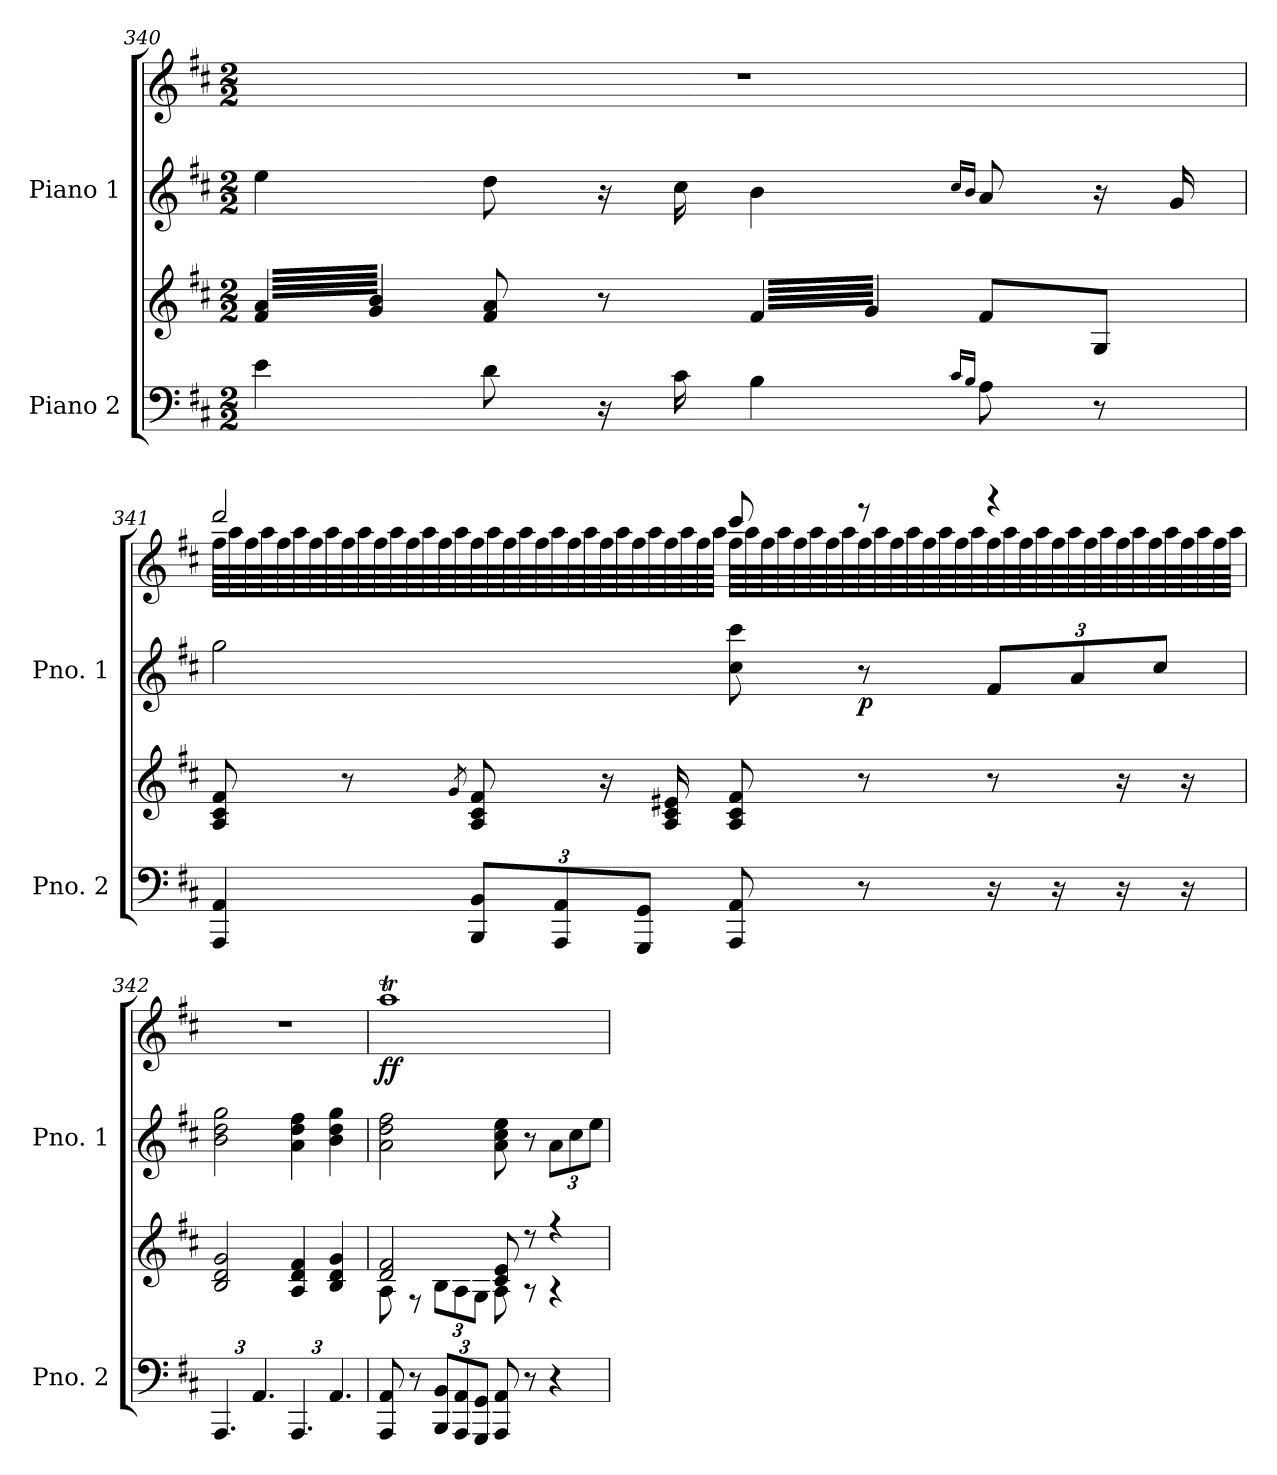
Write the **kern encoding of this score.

**kern	**kern	**kern	**kern	**dynam
*part2	*part2	*part1	*part1	*part1
*staff4	*staff3	*staff2	*staff1	*staff1/2
*I"Piano 2	*	*I"Piano 1	*	*
*I'Pno. 2	*	*I'Pno. 1	*	*
*clefF4	*clefG2	*clefG2	*clefG2	*
*k[f#c#]	*k[f#c#]	*k[f#c#]	*k[f#c#]	*
*M2/2	*M2/2	*M2/2	*M2/2	*
=340	=340	=340	=340	=340
*	*tremolo	*	*	*
4e\	64f#/ 64a/LLLL	4ee\	1r	.
.	64g/ 64b/	.	.	.
.	64f#/ 64a/	.	.	.
.	64g/ 64b/	.	.	.
.	64f#/ 64a/	.	.	.
.	64g/ 64b/	.	.	.
.	64f#/ 64a/	.	.	.
.	64g/ 64b/	.	.	.
.	64f#/ 64a/	.	.	.
.	64g/ 64b/	.	.	.
.	64f#/ 64a/	.	.	.
.	64g/ 64b/	.	.	.
.	64f#/ 64a/	.	.	.
.	64g/ 64b/	.	.	.
.	64f#/ 64a/	.	.	.
.	64g/ 64b/JJJJ	.	.	.
*	*Xtremolo	*	*	*
8d\	8f#/ 8a/	8dd\	.	.
.	.	.	.	.
.	.	.	.	.
.	.	.	.	.
.	.	.	.	.
.	.	.	.	.
.	.	.	.	.
.	.	.	.	.
16r	8r	16r	.	.
16c#\	.	16cc#\	.	.
*	*tremolo	*	*	*
4B\	64f#/LLLL	4b\	.	.
.	64g/	.	.	.
.	64f#/	.	.	.
.	64g/	.	.	.
.	64f#/	.	.	.
.	64g/	.	.	.
.	64f#/	.	.	.
.	64g/	.	.	.
.	64f#/	.	.	.
.	64g/	.	.	.
.	64f#/	.	.	.
.	64g/	.	.	.
.	64f#/	.	.	.
.	64g/	.	.	.
.	64f#/	.	.	.
.	64g/JJJJ	.	.	.
*	*Xtremolo	*	*	*
16qc#/LL	.	16qcc#/LL	.	.
16qB/JJ	.	16qb/JJ	.	.
8A\	8f#/L	8a/	.	.
.	.	.	.	.
.	.	.	.	.
.	.	.	.	.
.	.	.	.	.
.	.	.	.	.
.	.	.	.	.
.	.	.	.	.
8r	8G/J	16r	.	.
.	.	16g/	.	.
!!LO:PB:g=z
=341	=341	=341	=341	=341
*	*	*	*8va	*
*	*	*	*^	*
*	*	*	*tremolo	*	*
4AAA/ 4AA/	8A/ 8c#/ 8f#/	2gg\	2dddd/	64fff#\LLLL	.
.	.	.	.	64aaa\	.
.	.	.	.	64fff#\	.
.	.	.	.	64aaa\	.
.	.	.	.	64fff#\	.
.	.	.	.	64aaa\	.
.	.	.	.	64fff#\	.
.	.	.	.	64aaa\	.
.	8r	.	.	64fff#\	.
.	.	.	.	64aaa\	.
.	.	.	.	64fff#\	.
.	.	.	.	64aaa\	.
.	.	.	.	64fff#\	.
.	.	.	.	64aaa\	.
.	.	.	.	64fff#\	.
.	.	.	.	64aaa\	.
.	8qg/	.	.	.	.
*Xbrackettup	*	*	*	*	*
12BBB/ 12BB/L	8A/ 8c#/ 8f#/	.	.	64fff#\	.
.	.	.	.	64aaa\	.
.	.	.	.	64fff#\	.
.	.	.	.	64aaa\	.
.	.	.	.	64fff#\	.
.	.	.	.	64aaa\	.
12AAA/ 12AA/	.	.	.	.	.
.	.	.	.	64fff#\	.
.	.	.	.	64aaa\	.
.	16r	.	.	64fff#\	.
.	.	.	.	64aaa\	.
.	.	.	.	64fff#\	.
12GGG/ 12GG/J	.	.	.	.	.
.	.	.	.	64aaa\	.
.	16A/ 16c#/ 16e#X/	.	.	64fff#\	.
.	.	.	.	64aaa\	.
.	.	.	.	64fff#\	.
.	.	.	.	64aaa\JJJJ	.
8AAA/ 8AA/	8A/ 8c#/ 8f#/	8cc#\ 8ccc#\	8cccc#/	64fff#\LLLL	.
.	.	.	.	64aaa\	.
.	.	.	.	64fff#\	.
.	.	.	.	64aaa\	.
.	.	.	.	64fff#\	.
.	.	.	.	64aaa\	.
.	.	.	.	64fff#\	.
.	.	.	.	64aaa\	.
!	!	!	!	!	!LO:DY:b=2
8r	8r	8r	8r	64fff#\	p
.	.	.	.	64aaa\	.
.	.	.	.	64fff#\	.
.	.	.	.	64aaa\	.
.	.	.	.	64fff#\	.
.	.	.	.	64aaa\	.
.	.	.	.	64fff#\	.
.	.	.	.	64aaa\	.
*	*	*Xbrackettup	*	*	*
16r	8r	12f#/L	4r	64fff#\	.
.	.	.	.	64aaa\	.
.	.	.	.	64fff#\	.
.	.	.	.	64aaa\	.
16r	.	.	.	64fff#\	.
.	.	.	.	64aaa\	.
.	.	12a/	.	.	.
.	.	.	.	64fff#\	.
.	.	.	.	64aaa\	.
16r	16r	.	.	64fff#\	.
.	.	.	.	64aaa\	.
.	.	.	.	64fff#\	.
.	.	12cc#/J	.	.	.
.	.	.	.	64aaa\	.
16r	16r	.	.	64fff#\	.
.	.	.	.	64aaa\	.
.	.	.	.	64fff#\	.
.	.	.	.	64aaa\JJJJ	.
*	*	*	*Xtremolo	*	*
*	*	*	*v	*v	*
=342	=342	=342	=342	=342
*	*	*	*X8va	*
6.AAA/	2B/ 2d/ 2g/	2b\ 2dd\ 2gg\	1r	.
.	.	.	.	.
.	.	.	.	.
.	.	.	.	.
.	.	.	.	.
.	.	.	.	.
.	.	.	.	.
.	.	.	.	.
.	.	.	.	.
.	.	.	.	.
.	.	.	.	.
.	.	.	.	.
.	.	.	.	.
.	.	.	.	.
.	.	.	.	.
.	.	.	.	.
6.AA/	.	.	.	.
6.AAA/	4A/ 4d/ 4f#/	4a\ 4dd\ 4ff#\	.	.
6.AA/	4B/ 4d/ 4g/	4b\ 4dd\ 4gg\	.	.
=343	=343	=343	=343	=343
*	*^	*	*	*
!	!	!	!	!	!LO:DY:b
8AAA/ 8AA/	2d/ 2f#/	8A\	2a\ 2dd\ 2ff#\	1aaT	ff
8r	.	8r	.	.	.
*	*	*Xbrackettup	*	*	*
12BBB/ 12BB/L	.	12B\L	.	.	.
12AAA/ 12AA/	.	12A\	.	.	.
12GGG/ 12GG/J	.	12G\J	.	.	.
8AAA/ 8AA/	8c#/ 8e/	8A\	8a\ 8cc#\ 8ee\	.	.
8r	8r	8r	8r	.	.
4r	4r	4r	12a\L	.	.
.	.	.	12cc#\	.	.
.	.	.	12ee\J	.	.
*	*v	*v	*	*	*
=	=	=	=	=
*-	*-	*-	*-	*-
